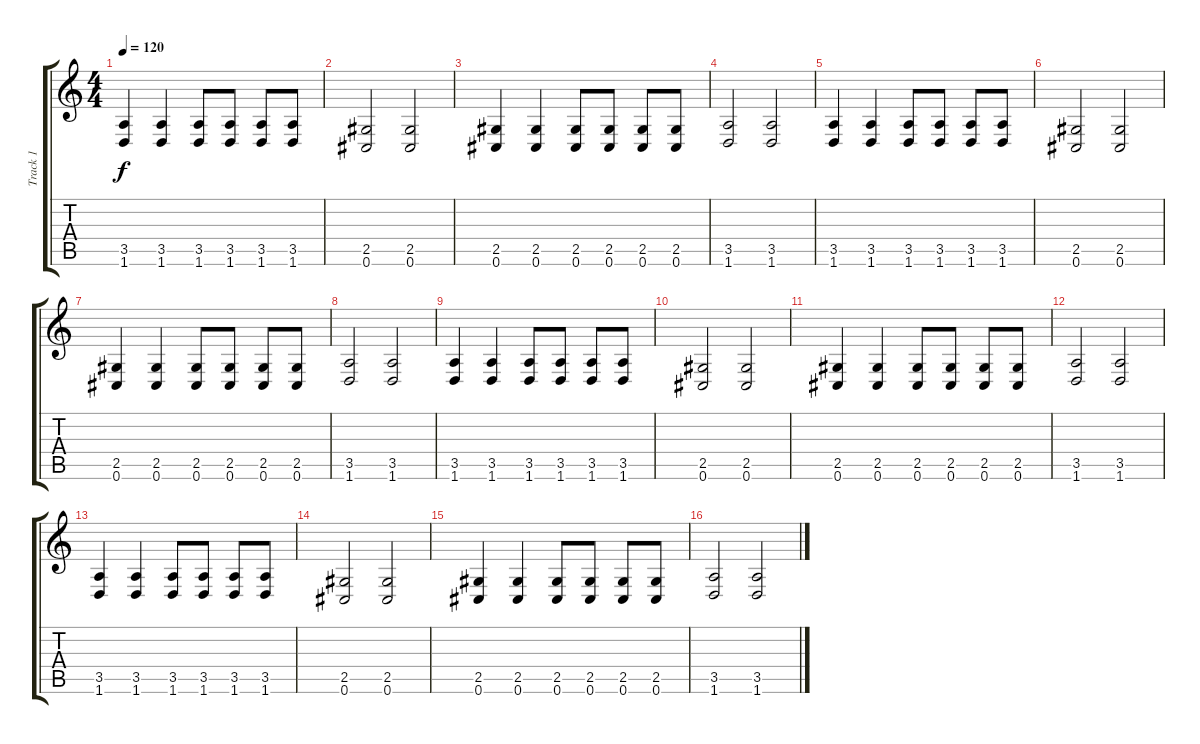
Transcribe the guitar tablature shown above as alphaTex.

\track ("Track 1" "Track 1") {instrument distortionguitar}
\staff {score tabs}
\tuning (Db4 Ab3 E3 B2 Gb2 Db2) {hide}
\ts (4 4)
\tempo 120
\clef g2
\ks c
(3.5 1.6).4{dy f} (3.5 1.6).4 (3.5 1.6).8 (3.5 1.6).8 (3.5 1.6).8 (3.5 1.6).8 |
(2.5 0.6).2 (2.5 0.6).2 |
(2.5 0.6).4 (2.5 0.6).4 (2.5 0.6).8 (2.5 0.6).8 (2.5 0.6).8 (2.5 0.6).8 |
(3.5 1.6).2 (3.5 1.6).2 |
(3.5 1.6).4 (3.5 1.6).4 (3.5 1.6).8 (3.5 1.6).8 (3.5 1.6).8 (3.5 1.6).8 |
(2.5 0.6).2 (2.5 0.6).2 |
(2.5 0.6).4 (2.5 0.6).4 (2.5 0.6).8 (2.5 0.6).8 (2.5 0.6).8 (2.5 0.6).8 |
(3.5 1.6).2 (3.5 1.6).2 |
(3.5 1.6).4 (3.5 1.6).4 (3.5 1.6).8 (3.5 1.6).8 (3.5 1.6).8 (3.5 1.6).8 |
(2.5 0.6).2 (2.5 0.6).2 |
(2.5 0.6).4 (2.5 0.6).4 (2.5 0.6).8 (2.5 0.6).8 (2.5 0.6).8 (2.5 0.6).8 |
(3.5 1.6).2 (3.5 1.6).2 |
(3.5 1.6).4 (3.5 1.6).4 (3.5 1.6).8 (3.5 1.6).8 (3.5 1.6).8 (3.5 1.6).8 |
(2.5 0.6).2 (2.5 0.6).2 |
(2.5 0.6).4 (2.5 0.6).4 (2.5 0.6).8 (2.5 0.6).8 (2.5 0.6).8 (2.5 0.6).8 |
(3.5 1.6).2 (3.5 1.6).2
